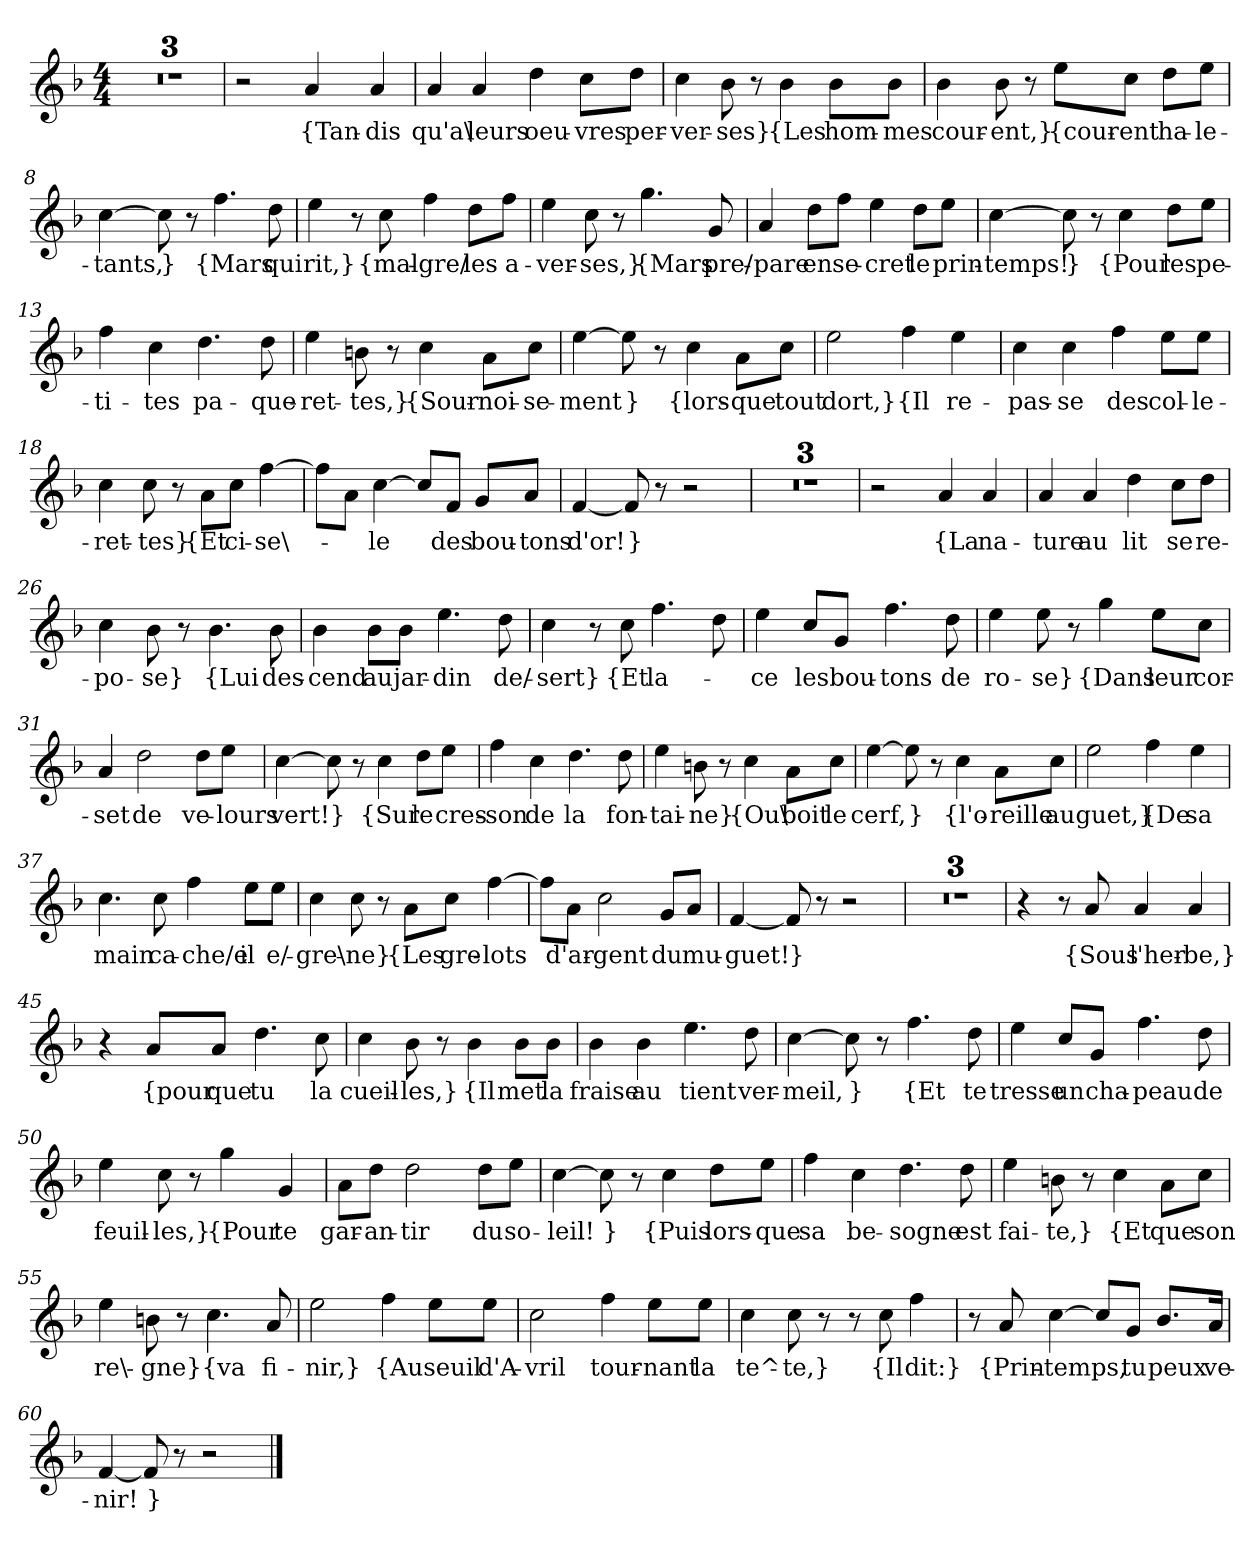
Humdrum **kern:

**kern	**text
*part1	*part1
*staff1	*staff1
*clefG2	*
*k[b-]	*
*M4/4	*
=	=
1r	.
=2	=2
1r	.
=3	=3
1r	.
=4	=4
2r	.
4a	{Tan-
4a	-dis
=5	=5
4a	qu'a\
4a	leurs
4dd	oeu-
8cc\L	-vres
8dd\J	per-
=6	=6
4cc	-ver-
8b-	-ses}
8r	.
4b-	{Les
8b-\L	hom-
8b-\J	-mes
=7	=7
4b-	cour-
8b-	-ent,}
8r	.
8ee\L	{cour-
8cc\J	-ent
8dd\L	ha-
8ee\J	-le-
=8	=8
[4cc	-tants,
8cc]	}
8r	.
4.ff	{Mars
8dd	qui
=9	=9
4ee	rit,}
8r	.
8cc	{mal-
4ff	-gre/
8dd\L	les
8ff\J	a-
=10	=10
4ee	-ver-
8cc	-ses,}
8r	.
4.gg	{Mars
8g	pre/-
=11	=11
4a	-pare
8dd\L	en
8ff\J	se-
4ee	-cret
8dd\L	le
8ee\J	prin-
=12	=12
[4cc	-temps!
8cc]	}
8r	.
4cc	{Pour
8dd\L	les
8ee\J	pe-
=13	=13
4ff	-ti-
4cc	-tes
4.dd	pa-
8dd	-que-
=14	=14
4ee	-ret-
8bn	-tes,}
8r	.
4cc	{Sour-
8a\L	-noi-
8cc\J	-se-
=15	=15
[4ee	-ment
8ee]	}
8r	.
4cc	{lors-
8a\L	-que
8cc\J	tout
=16	=16
2ee	dort,}
4ff	{Il
4ee	re-
=17	=17
4cc	-pas-
4cc	-se
4ff	des
8ee\L	col-
8ee\J	-le-
=18	=18
4cc	-ret-
8cc	-tes}
8r	.
8a\L	{Et
8cc\J	ci-
[4ff	-se\-
=19	=19
8ff\L]	.
8a\J	.
[4cc	le
8cc/L]	.
8f/J	des
8g/L	bou-
8a/J	-tons
=20	=20
[4f	d'or!
8f]	}
8r	.
2r	.
=21	=21
1r	.
=22	=22
1r	.
=23	=23
1r	.
=24	=24
2r	.
4a	{La
4a	na-
=25	=25
4a	-ture
4a	au
4dd	lit
8cc\L	se
8dd\J	re-
=26	=26
4cc	-po-
8b-	-se}
8r	.
4.b-	{Lui
8b-	des-
=27	=27
4b-	-cend
8b-\L	au
8b-\J	jar-
4.ee	-din
8dd	de/-
=28	=28
4cc	-sert}
8r	.
8cc	{Et
4.ff	la-
8dd	.
=29	=29
4ee	-ce
8cc/L	les
8g/J	bou-
4.ff	-tons
8dd	de
=30	=30
4ee	ro-
8ee	-se}
8r	.
4gg	{Dans
8ee\L	leur
8cc\J	cor-
=31	=31
4a	-set
2dd	de
8dd\L	ve-
8ee\J	-lours
=32	=32
[4cc	vert!
8cc]	}
8r	.
4cc	{Sur
8dd\L	le
8ee\J	cres-
=33	=33
4ff	-son
4cc	de
4.dd	la
8dd	fon-
=34	=34
4ee	-tai-
8bn	-ne}
8r	.
4cc	{Ou\
8a\L	boit
8cc\J	le
=35	=35
[4ee	cerf,
8ee]	}
8r	.
4cc	{l'o-
8a\L	-reille
8cc\J	au
=36	=36
2ee	guet,}
4ff	{De
4ee	sa
=37	=37
4.cc	main
8cc	ca-
4ff	-che/e
8ee\L	il
8ee\J	e/-
=38	=38
4cc	-gre\-
8cc	-ne}
8r	.
8a\L	{Les
8cc\J	gre-
[4ff	-lots
=39	=39
8ff\L]	.
8a\J	d'ar-
2cc	-gent
8g/L	du
8a/J	mu-
=40	=40
[4f	-guet!
8f]	}
8r	.
2r	.
=41	=41
1r	.
=42	=42
1r	.
=43	=43
1r	.
=44	=44
4r	.
8r	.
8a	{Sous
4a	l'her-
4a	-be,}
=45	=45
4r	.
8a/L	{pour
8a/J	que
4.dd	tu
8cc	la
=46	=46
4cc	cueil-
8b-	-les,}
8r	.
4b-	{Il
8b-\L	met
8b-\J	la
=47	=47
4b-	fraise
4b-	au
4.ee	tient
8dd	ver-
=48	=48
[4cc	-meil,
8cc]	}
8r	.
4.ff	{Et
8dd	te
=49	=49
4ee	tresse
8cc/L	un
8g/J	cha-
4.ff	-peau
8dd	de
=50	=50
4ee	feuil-
8cc	-les,}
8r	.
4gg	{Pour
4g	te
=51	=51
8a\L	gar-
8dd\J	-an-
2dd	-tir
8dd\L	du
8ee\J	so-
=52	=52
[4cc	-leil!
8cc]	}
8r	.
4cc	{Puis
8dd\L	lors-
8ee\J	-que
=53	=53
4ff	sa
4cc	be-
4.dd	-sogne
8dd	est
=54	=54
4ee	fai-
8bn	-te,}
8r	.
4cc	{Et
8a\L	que
8cc\J	son
=55	=55
4ee	re\-
8bn	-gne}
8r	.
4.cc	{va
8a	fi-
=56	=56
2ee	-nir,}
4ff	{Au
8ee\L	seuil
8ee\J	d'A-
=57	=57
2cc	-vril
4ff	tour-
8ee\L	-nant
8ee\J	la
=58	=58
4cc	te^-
8cc	-te,}
8r	.
8r	.
8cc	{Il
4ff	dit:}
=59	=59
8r	.
8a	{Prin-
[4cc	-temps,
8cc/L]	.
8g/J	tu
8.b-/L	peux
16a/Jk	ve-
=60	=60
[4f	-nir!
8f]	}
8r	.
2r	.
==	==
*-	*-
